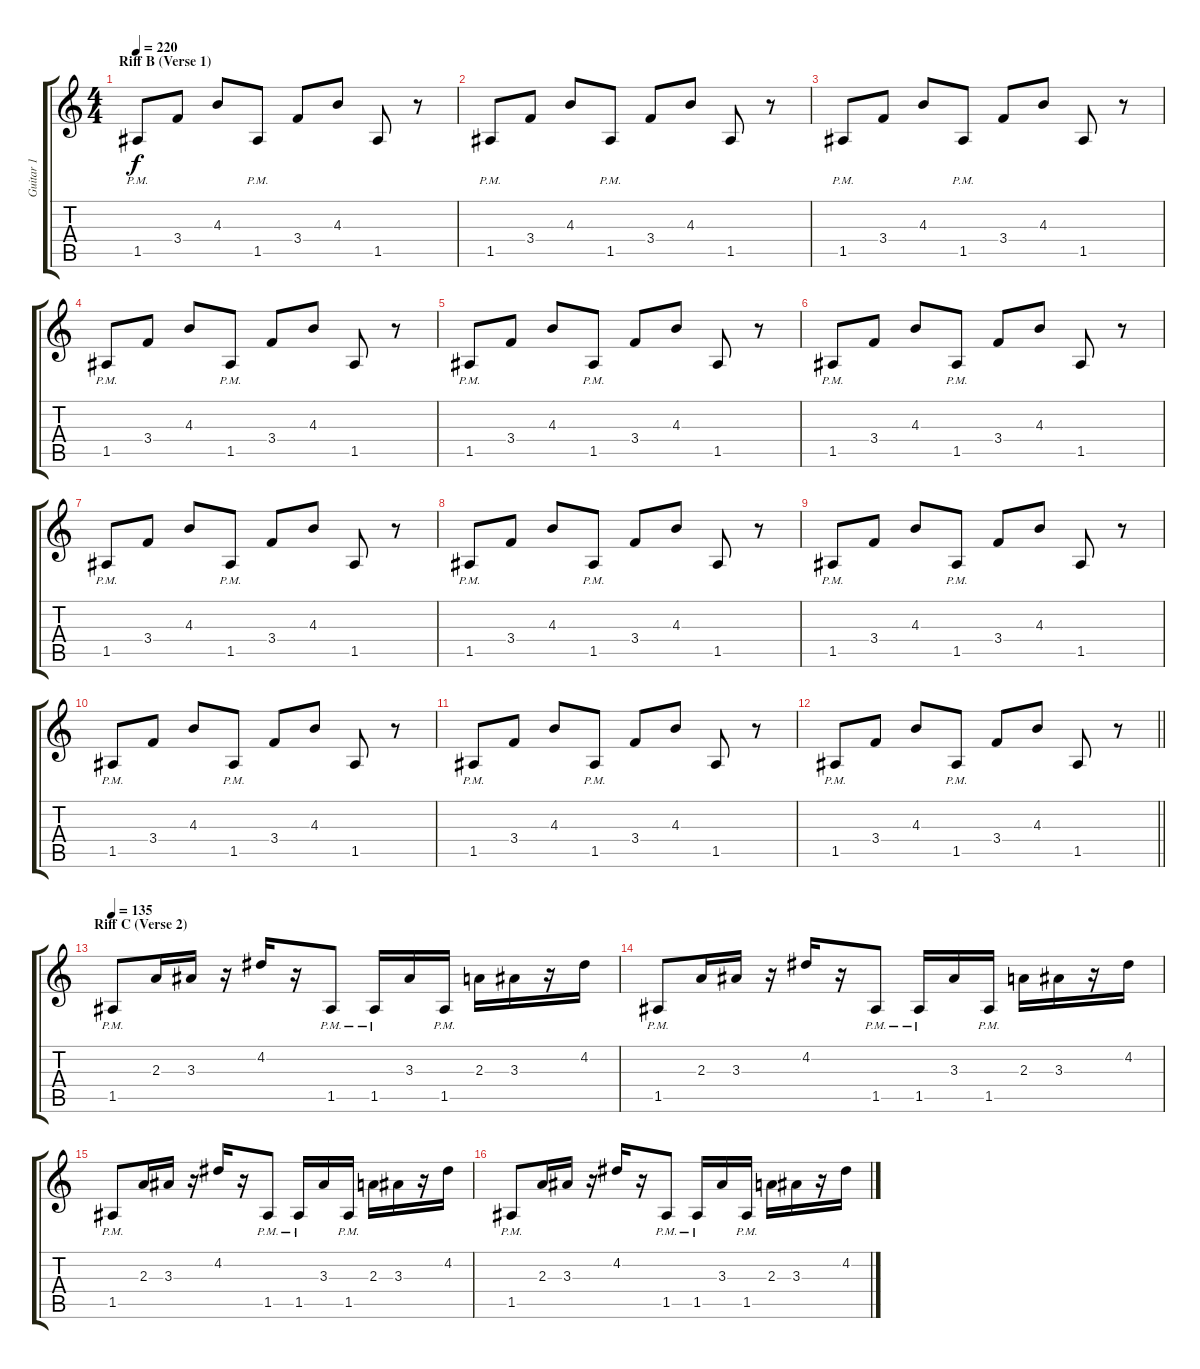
\track ("Guitar 1" "Guitar 1") {instrument overdrivenguitar}
\staff {score tabs}
\tuning (E4 B3 G3 D3 A2 D2) {hide}
\ts (4 4)
\section ("" "Riff B (Verse 1)")
\tempo 220
\clef g2
\ks c
1.5{pm}.8{dy f} 3.4.8 4.3.8 1.5{pm}.8 3.4.8 4.3.8 1.5.8 r.8 |
1.5{pm}.8 3.4.8 4.3.8 1.5{pm}.8 3.4.8 4.3.8 1.5.8 r.8 |
1.5{pm}.8 3.4.8 4.3.8 1.5{pm}.8 3.4.8 4.3.8 1.5.8 r.8 |
1.5{pm}.8 3.4.8 4.3.8 1.5{pm}.8 3.4.8 4.3.8 1.5.8 r.8 |
1.5{pm}.8 3.4.8 4.3.8 1.5{pm}.8 3.4.8 4.3.8 1.5.8 r.8 |
1.5{pm}.8 3.4.8 4.3.8 1.5{pm}.8 3.4.8 4.3.8 1.5.8 r.8 |
1.5{pm}.8 3.4.8 4.3.8 1.5{pm}.8 3.4.8 4.3.8 1.5.8 r.8 |
1.5{pm}.8 3.4.8 4.3.8 1.5{pm}.8 3.4.8 4.3.8 1.5.8 r.8 |
1.5{pm}.8 3.4.8 4.3.8 1.5{pm}.8 3.4.8 4.3.8 1.5.8 r.8 |
1.5{pm}.8 3.4.8 4.3.8 1.5{pm}.8 3.4.8 4.3.8 1.5.8 r.8 |
1.5{pm}.8 3.4.8 4.3.8 1.5{pm}.8 3.4.8 4.3.8 1.5.8 r.8 |
\barLineRight lightlight
1.5{pm}.8 3.4.8 4.3.8 1.5{pm}.8 3.4.8 4.3.8 1.5.8 r.8 |
\section ("" "Riff C (Verse 2)")
\tempo 135
1.5{pm}.8 2.3.16 3.3.16 r.16 4.2.16 r.16 1.5{pm}.8 1.5{pm}.16 3.3.16 1.5{pm}.16 2.3.16 3.3.16 r.16 4.2.16 |
1.5{pm}.8 2.3.16 3.3.16 r.16 4.2.16 r.16 1.5{pm}.8 1.5{pm}.16 3.3.16 1.5{pm}.16 2.3.16 3.3.16 r.16 4.2.16 |
1.5{pm}.8 2.3.16 3.3.16 r.16 4.2.16 r.16 1.5{pm}.8 1.5{pm}.16 3.3.16 1.5{pm}.16 2.3.16 3.3.16 r.16 4.2.16 |
1.5{pm}.8 2.3.16 3.3.16 r.16 4.2.16 r.16 1.5{pm}.8 1.5{pm}.16 3.3.16 1.5{pm}.16 2.3.16 3.3.16 r.16 4.2.16
